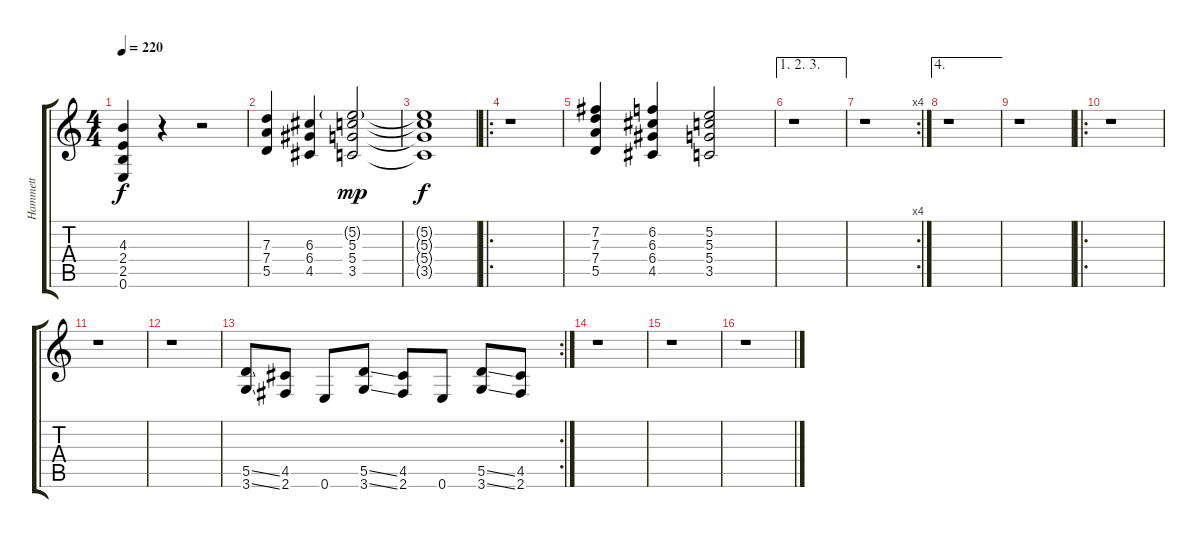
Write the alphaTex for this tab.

\track ("Hammett" "Hammett") {instrument distortionguitar}
\staff {score tabs}
\tuning (E4 B3 G3 D3 A2 E2) {hide}
\ts (4 4)
\tempo 220
\clef g2
\ks c
(4.3 2.4 2.5 0.6).4{dy f instrument distortionguitar} r.4 r.2 |
(7.3 7.4 5.5).4 (6.3 6.4 4.5).4 (5.2{g} 5.3 5.4 3.5).2{dy mp} |
(5.2{t} 5.3{t} 5.4{t} 3.5{t}).1{dy f} |
\ro
r.1 |
(7.2 7.3 7.4 5.5).4 (6.2 6.3 6.4 4.5).4 (5.2 5.3 5.4 3.5).2 |
\ae (1 2 3)
r.1 |
\rc 4
r.1 |
\ae 4
r.1 |
r.1 |
\ro
r.1 |
r.1 |
r.1 |
\rc 2
(5.5{ss} 3.6{ss}).8 (4.5 2.6).8 0.6.8 (5.5{ss} 3.6{ss}).8 (4.5 2.6).8 0.6.8 (5.5{ss} 3.6{ss}).8 (4.5 2.6).8 |
r.1 |
r.1 |
r.1
